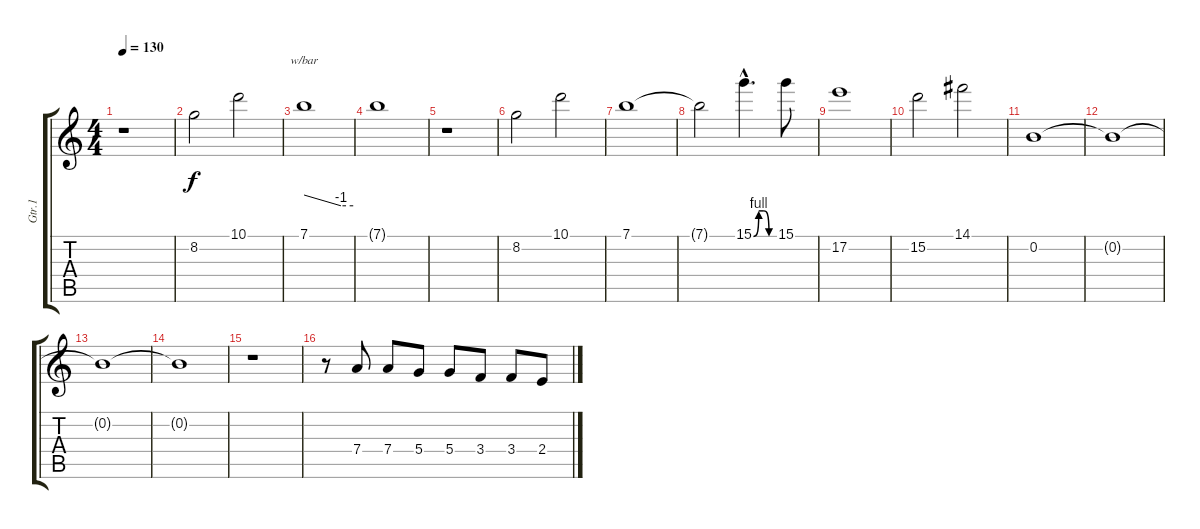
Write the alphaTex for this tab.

\track ("Gtr.1" "Gtr.1") {instrument distortionguitar}
\staff {score tabs}
\tuning (E4 B3 G3 D3 A2 E2) {hide}
\ts (4 4)
\tempo 130
\clef g2
\ks c
r.1{dy f} |
8.2.2 10.1.2 |
7.1.1{tbe (custom default 0 0 45 -4 60 -4)} |
7.1{t}.1 |
r.1 |
8.2.2 10.1.2 |
7.1.1 |
7.1{t}.2 15.1{be (custom 0 0 15 4 30 4 45 0 60 0) hac}.4{d} 15.1.8 |
17.2.1 |
15.2.2 14.1.2 |
0.2.1 |
0.2{t}.1 |
0.2{t}.1 |
0.2{t}.1 |
r.1 |
r.8 7.4.8 7.4.8 5.4.8 5.4.8 3.4.8 3.4.8 2.4.8
